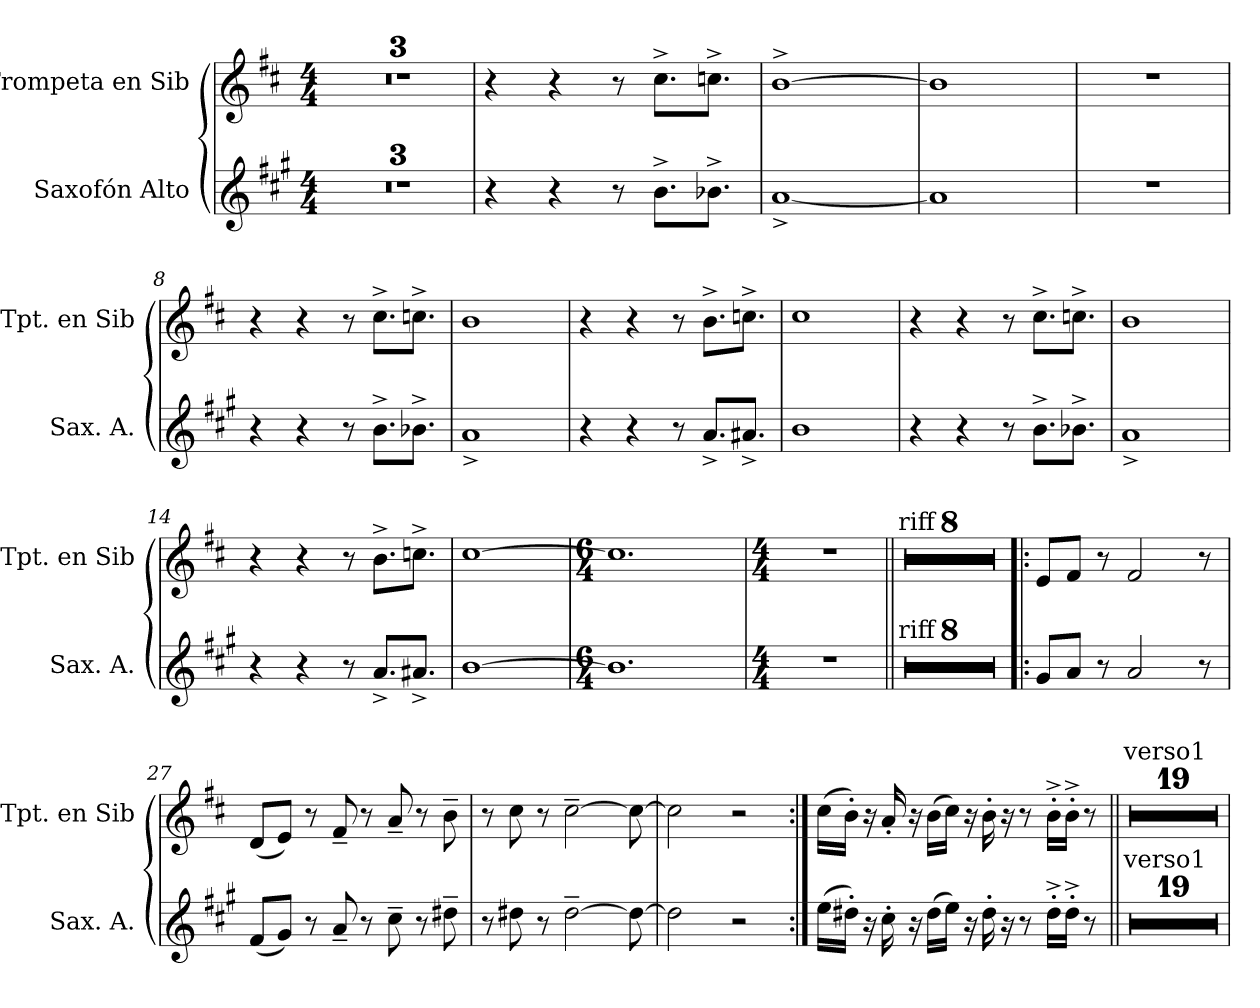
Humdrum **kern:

**kern	**kern
*part2	*part1
*staff2	*staff1
*I"Saxofón Alto	*I"Trompeta en Sib
*I'Sax. A.	*I'Tpt. en Sib
*clefG2	*clefG2
*ITrd5c9	*ITrd1c2
*k[]	*k[]
*M4/4	*M4/4
=1	=1
1r	1r
=2	=2
1r	1r
=3	=3
1r	1r
=4	=4
*	*MM125
4r	4r
4r	4r
8r	8r
8.d^\L	8.b^\L
8.d-X^\J	8.b-X^\J
=5	=5
[1c^	[1a^
=6	=6
1c]	1a]
=7	=7
1r	1r
!!LO:LB:g=z
=8	=8
4r	4r
4r	4r
8r	8r
8.d^\L	8.b^\L
8.d-X^\J	8.b-X^\J
=9	=9
1c^	1a
=10	=10
4r	4r
4r	4r
8r	8r
8.c^/L	8.a^\L
8.c#X^/J	8.b-X^\J
=11	=11
1d	1b
=12	=12
4r	4r
4r	4r
8r	8r
8.d^\L	8.b^\L
8.d-X^\J	8.b-X^\J
=13	=13
1c^	1a
!!LO:LB:g=z
=14	=14
4r	4r
4r	4r
8r	8r
8.c^/L	8.a^\L
8.c#X^/J	8.b-X^\J
=15	=15
[1d	[1b
=16	=16
*M6/4	*M6/4
1.d]	1.b]
=17	=17
*M4/4	*M4/4
1r	1r
=18||	=18||
!	!LO:TX:a:t=riff
!LO:TX:a:t=riff	!
1r	1r
=19	=19
1r	1r
=20	=20
1r	1r
=21	=21
1r	1r
!!LO:LB:g=z
=22	=22
1r	1r
=23	=23
1r	1r
=24	=24
1r	1r
=25	=25
1r	1r
=26!|:	=26!|:
8B/L	8d/L
8c/J	8e/J
8r	8r
2c/	2e/
8r	8r
=27	=27
(8A/L	(8c/L
8B/J)	8d/J)
8r	8r
8c~/	8e~/
8r	8r
8e~\	8g~/
8r	8r
8f#X~\	8a~\
!!LO:LB:g=z
=28	=28
8r	8r
8f#X\	8b\
8r	8r
[2f#~\	[2b~\
8f#\_	8b\_
=29	=29
2f#\]	2b\]
2r	2r
=30:|!	=30:|!
(16g\LL	(16b\LL
16f#X'\JJ)	16a'\JJ)
16r	16r
16e'\	16g'/
16r	16r
(16f#\LL	(16a\LL
16g\JJ)	16b\JJ)
16r	16r
16f#'\	16a'\
16r	16r
8r	8r
16f#'^\LL	16a'^\LL
16f#'^\JJ	16a'^\JJ
8r	8r
=31||	=31||
!	!LO:TX:a:t=verso1
!LO:TX:a:t=verso1	!
1r	1r
=32	=32
1r	1r
!!LO:LB:g=z
=33	=33
1r	1r
=34	=34
1r	1r
=35	=35
1r	1r
=36	=36
1r	1r
=37	=37
1r	1r
=38	=38
1r	1r
=39	=39
1r	1r
=40	=40
1r	1r
=41	=41
1r	1r
=42	=42
1r	1r
!!LO:PB:g=z
=43	=43
1r	1r
=44	=44
1r	1r
=45	=45
1r	1r
=46	=46
1r	1r
=47	=47
1r	1r
=48	=48
1r	1r
=49	=49
1r	1r
=	=
*-	*-
